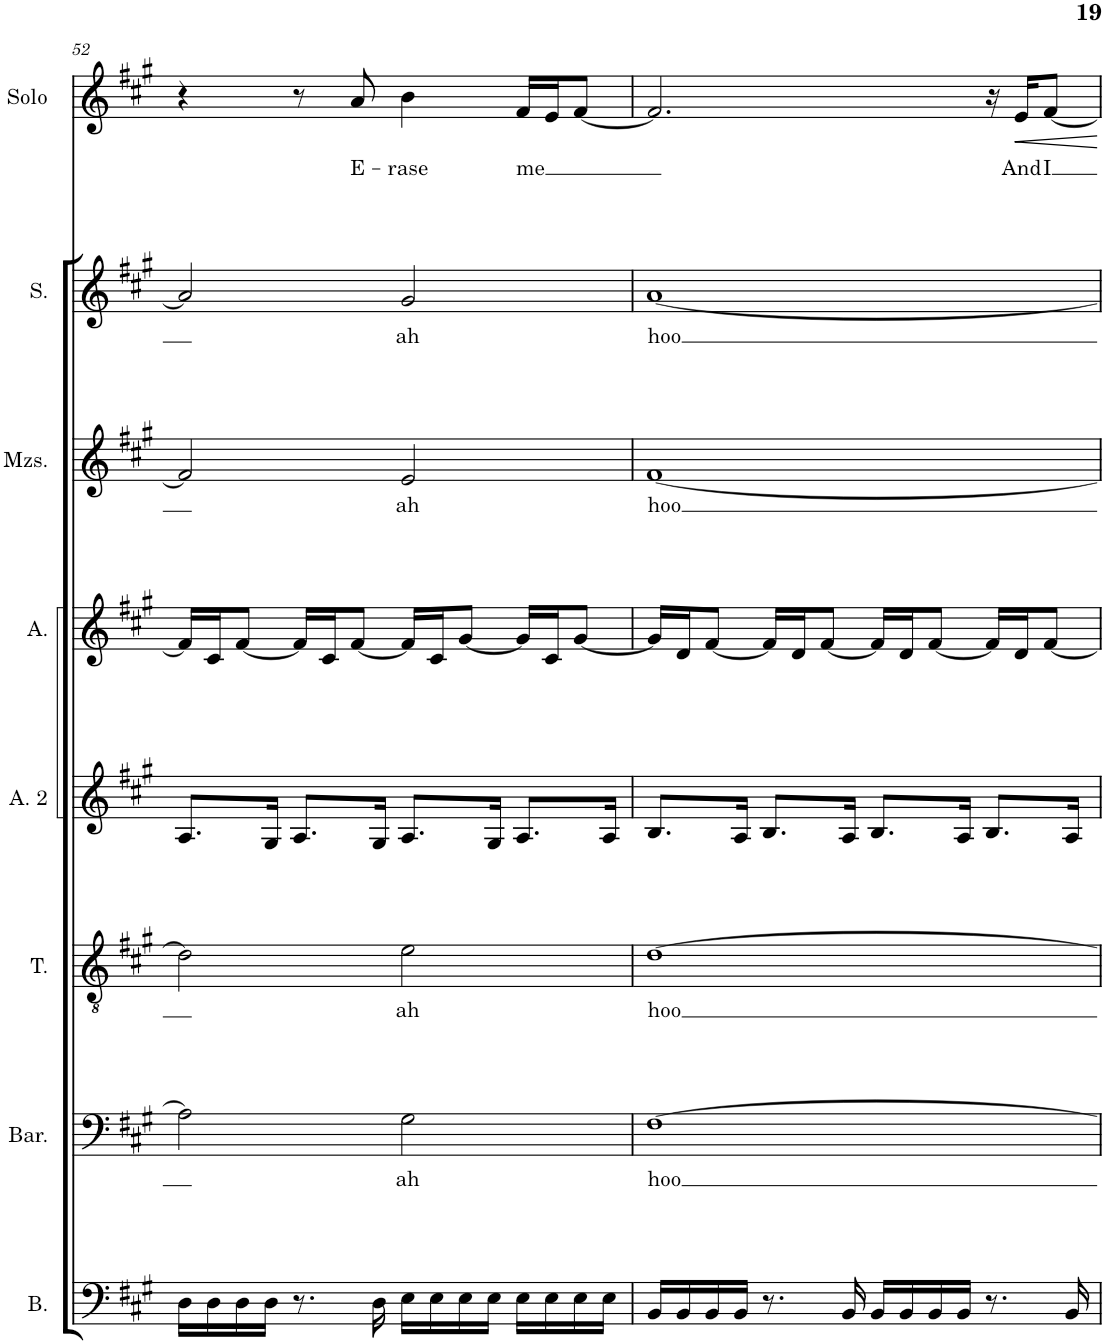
**kern	**kern	**text	**kern	**text	**kern	**kern	**kern	**text	**kern	**text	**kern	**text
*part8	*part7	*part7	*part6	*part6	*part5	*part4	*part3	*part3	*part2	*part2	*part1	*part1
*staff8	*staff7	*staff7	*staff6	*staff6	*staff5	*staff4	*staff3	*staff3	*staff2	*staff2	*staff1	*staff1
*I"Bass	*I"Baritone	*	*I"Tenor	*	*I"Alto 2	*I"Alto	*I"Mezzo-soprano	*	*I"Soprano	*	*I"Solo	*
*I'B.	*I'Bar.	*	*I'T.	*	*I'A. 2	*I'A.	*I'Mzs.	*	*I'S.	*	*I'Solo	*
!!LO:PB:g=z
*clefF4	*clefF4	*	*clefGv2	*	*clefG2	*clefG2	*clefG2	*	*clefG2	*	*clefG2	*
*k[f#c#g#]	*k[f#c#g#]	*	*k[f#c#g#]	*	*k[f#c#g#]	*k[f#c#g#]	*k[f#c#g#]	*	*k[f#c#g#]	*	*k[f#c#g#]	*
*M4/4	*M4/4	*	*M4/4	*	*M4/4	*M4/4	*M4/4	*	*M4/4	*	*M4/4	*
=52	=52	=52	=52	=52	=52	=52	=52	=52	=52	=52	=52	=52
16D\LL	2A\]	.	2d\]	.	8.A/L	16f#/LL]	2f#/]	.	2a/]	.	4r	.
16D\	.	.	.	.	.	16c#/J	.	.	.	.	.	.
16D\	.	.	.	.	.	[8f#/J	.	.	.	.	.	.
16D\JJ	.	.	.	.	16G#/Jk	.	.	.	.	.	.	.
8.r	.	.	.	.	8.A/L	16f#/LL]	.	.	.	.	8r	.
.	.	.	.	.	.	16c#/J	.	.	.	.	.	.
!	!	!	!	!	!	!	!	!	!	!	!	!LO:LY:b
.	.	.	.	.	.	[8f#/J	.	.	.	.	8a/	E-
16D\	.	.	.	.	16G#/Jk	.	.	.	.	.	.	.
!	!	!LO:LY:b	!	!LO:LY:b	!	!	!	!LO:LY:b	!	!LO:LY:b	!	!LO:LY:b
16E\LL	2G#\	ah	2e\	ah	8.A/L	16f#/LL]	2e/	ah	2g#/	ah	4b\	-rase
16E\	.	.	.	.	.	16c#/J	.	.	.	.	.	.
16E\	.	.	.	.	.	[8g#/J	.	.	.	.	.	.
16E\JJ	.	.	.	.	16G#/Jk	.	.	.	.	.	.	.
!	!	!	!	!	!	!	!	!	!	!	!	!LO:LY:b
16E\LL	.	.	.	.	8.A/L	16g#/LL]	.	.	.	.	16f#/LL	me
16E\	.	.	.	.	.	16c#/J	.	.	.	.	16e/J	.
16E\	.	.	.	.	.	[8g#/J	.	.	.	.	[8f#/J	.
16E\JJ	.	.	.	.	16A/Jk	.	.	.	.	.	.	.
=53	=53	=53	=53	=53	=53	=53	=53	=53	=53	=53	=53	=53
!	!	!LO:LY:b	!	!LO:LY:b	!	!	!	!LO:LY:b	!	!LO:LY:b	!	!
16BB/LL	[1F#	hoo	[1d	hoo	8.B/L	16g#/LL]	[1f#	hoo	[1a	hoo	2.f#/]	.
16BB/	.	.	.	.	.	16d/J	.	.	.	.	.	.
16BB/	.	.	.	.	.	[8f#/J	.	.	.	.	.	.
16BB/JJ	.	.	.	.	16A/Jk	.	.	.	.	.	.	.
8.r	.	.	.	.	8.B/L	16f#/LL]	.	.	.	.	.	.
.	.	.	.	.	.	16d/J	.	.	.	.	.	.
.	.	.	.	.	.	[8f#/J	.	.	.	.	.	.
16BB/	.	.	.	.	16A/Jk	.	.	.	.	.	.	.
16BB/LL	.	.	.	.	8.B/L	16f#/LL]	.	.	.	.	.	.
16BB/	.	.	.	.	.	16d/J	.	.	.	.	.	.
16BB/	.	.	.	.	.	[8f#/J	.	.	.	.	.	.
16BB/JJ	.	.	.	.	16A/Jk	.	.	.	.	.	.	.
8.r	.	.	.	.	8.B/L	16f#/LL]	.	.	.	.	16r	.
!	!	!	!	!	!	!	!	!	!	!	!	!LO:LY:b
.	.	.	.	.	.	16d/J	.	.	.	.	16e/KL	And
!	!	!	!	!	!	!	!	!	!	!	!	!LO:LY:b
.	.	.	.	.	.	[8f#/J	.	.	.	.	[8f#/J	I
16BB/	.	.	.	.	16A/Jk	.	.	.	.	.	.	.
=	=	=	=	=	=	=	=	=	=	=	=	=
*-	*-	*-	*-	*-	*-	*-	*-	*-	*-	*-	*-	*-
